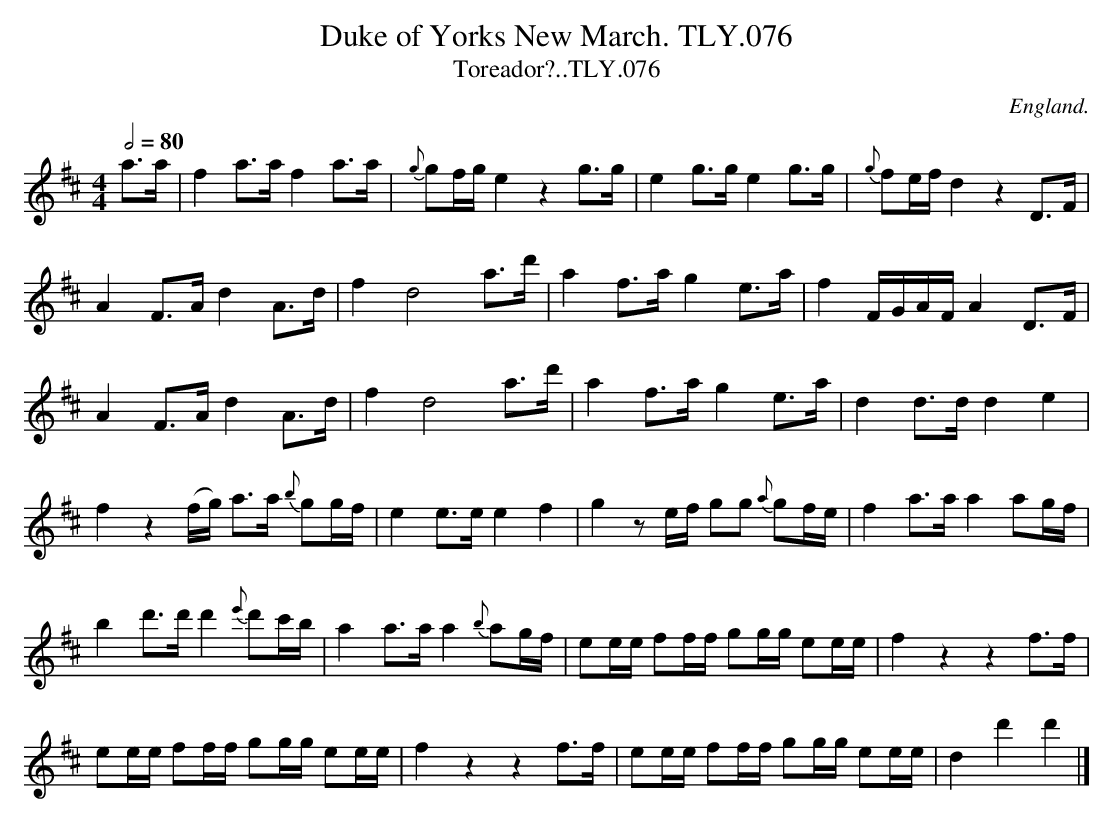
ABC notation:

X:1
T:Duke of Yorks New March. TLY.076
T:Toreador?..TLY.076
L:1/8
M:4/4
O:England.
Q:1/2=80
K:D
a>a|f2 a>a f2 a>a| {g}gf/g/ e2 z2 g>g| e2 g>g e2 g>g|\
{g} fe/f/ d2 z2 D>F|!
A2 F>A d2 A>d| f2 d4 a>d'| a2 f>a g2 e>a| f2 F/G/A/F/ A2 D>F|!
A2 F>A d2 A>d| f2 d4 a>d'| a2 f>a g2 e>a|d2 d>d d2e2|!
f2 z2 (f/g/) a>a {b}gg/f/| e2 e>e e2 f2| g2 z e/f/ gg {a}gf/e/|\
f2 a>a a2 ag/f/|!
b2 d'>d' d'2 {e'}d'c'/b/| a2 a>a a2 {b}ag/f/| ee/e/ ff/f/ gg/g/ ee/e/|\
f2 z2z2 f>f|!
ee/e/ ff/f/ gg/g/ ee/e/| f2 z2z2 f>f|\
ee/e/ ff/f/ gg/g/ ee/e/| d2 d'2 d'2|]
